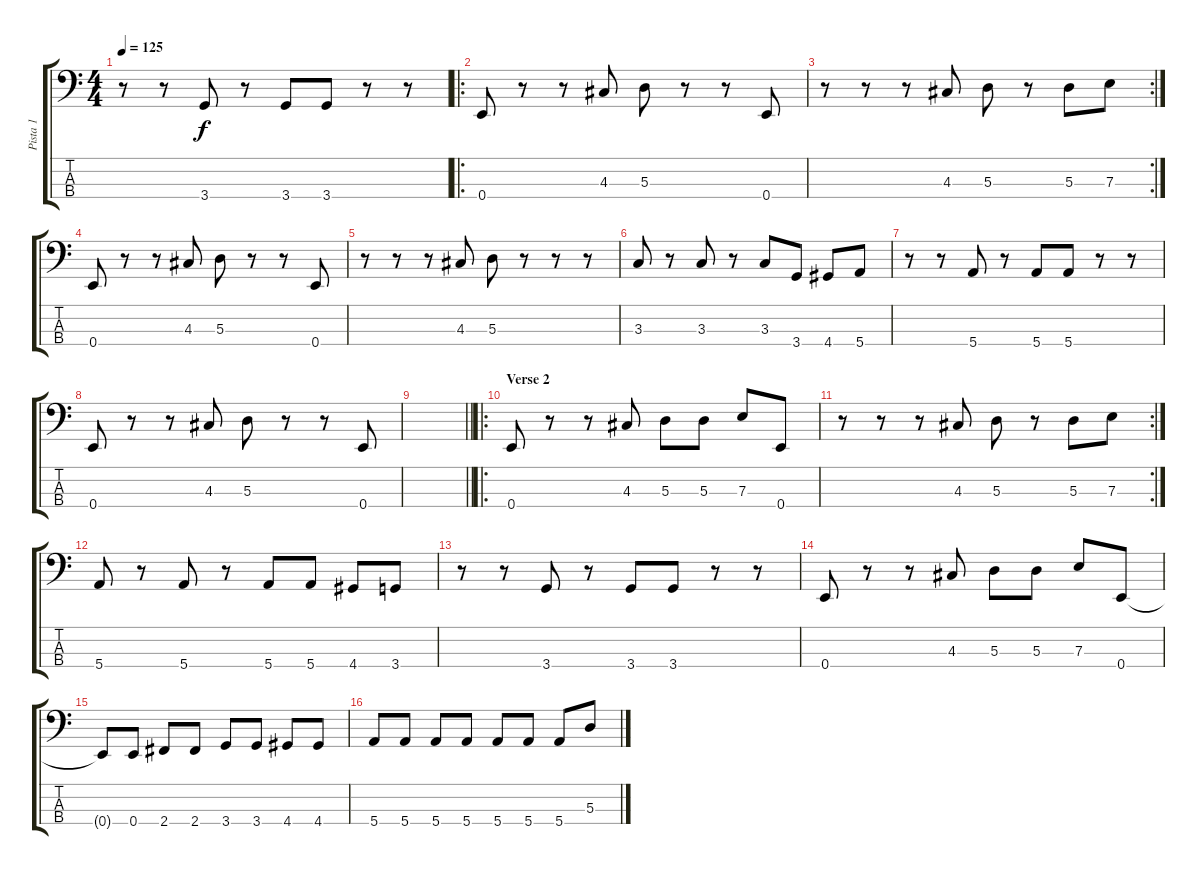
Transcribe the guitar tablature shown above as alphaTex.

\track ("Pista 1" "Pista 1") {instrument electricbassfinger}
\staff {score tabs}
\tuning (G2 D2 A1 E1) {hide}
\ts (4 4)
\tempo 125
\clef f4
\ks c
r.8{dy f} r.8 3.4.8 r.8 3.4.8 3.4.8 r.8 r.8 |
\ro
0.4.8 r.8 r.8 4.3.8 5.3.8 r.8 r.8 0.4.8 |
\rc 2
r.8 r.8 r.8 4.3.8 5.3.8 r.8 5.3.8 7.3.8 |
0.4.8 r.8 r.8 4.3.8 5.3.8 r.8 r.8 0.4.8 |
r.8 r.8 r.8 4.3.8 5.3.8 r.8 r.8 r.8 |
3.3.8 r.8 3.3.8 r.8 3.3.8 3.4.8 4.4.8 5.4.8 |
r.8 r.8 5.4.8 r.8 5.4.8 5.4.8 r.8 r.8 |
0.4.8 r.8 r.8 4.3.8 5.3.8 r.8 r.8 0.4.8 |
\barLineRight lightlight
|
\ro
\section ("" "Verse 2")
0.4.8 r.8 r.8 4.3.8 5.3.8 5.3.8 7.3.8 0.4.8 |
\rc 2
r.8 r.8 r.8 4.3.8 5.3.8 r.8 5.3.8 7.3.8 |
5.4.8 r.8 5.4.8 r.8 5.4.8 5.4.8 4.4.8 3.4.8 |
r.8 r.8 3.4.8 r.8 3.4.8 3.4.8 r.8 r.8 |
0.4.8 r.8 r.8 4.3.8 5.3.8 5.3.8 7.3.8 0.4.8 |
0.4{t}.8 0.4.8 2.4.8 2.4.8 3.4.8 3.4.8 4.4.8 4.4.8 |
5.4.8 5.4.8 5.4.8 5.4.8 5.4.8 5.4.8 5.4.8 5.3.8
